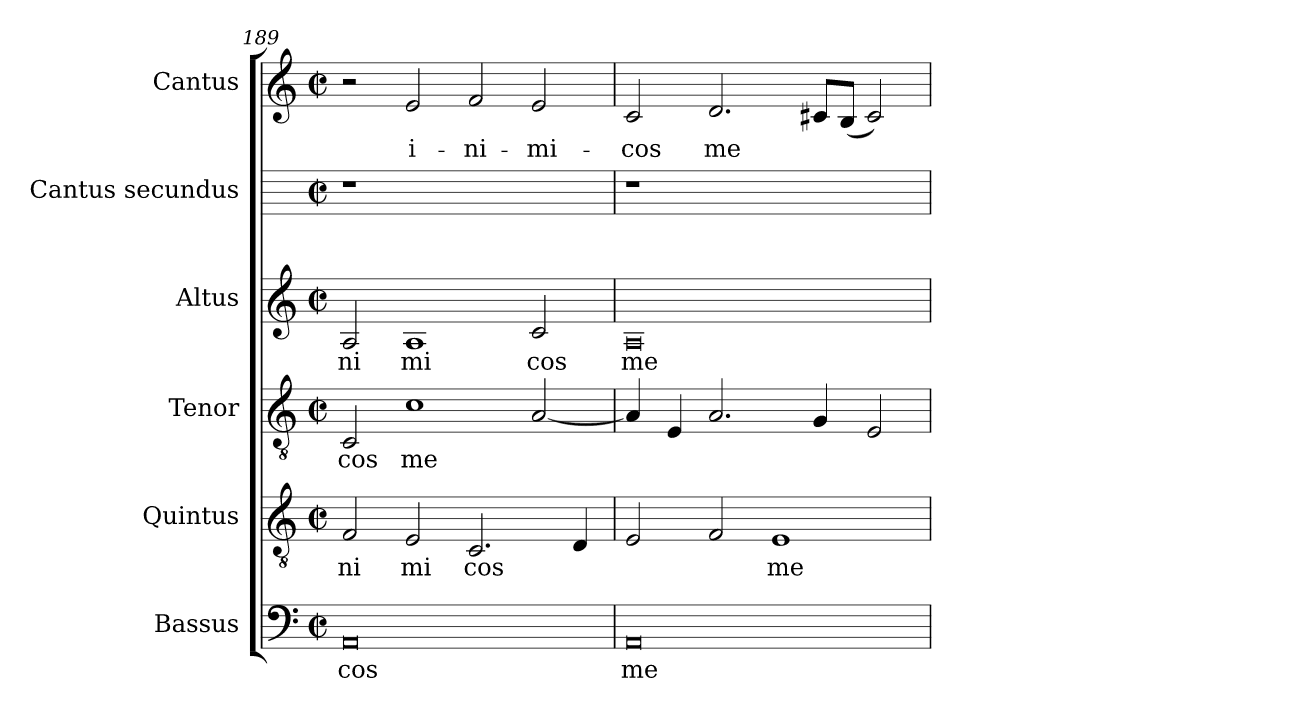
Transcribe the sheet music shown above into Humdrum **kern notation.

**kern	**text	**kern	**text	**kern	**text	**kern	**text	**kern	**kern	**text
*part6	*part6	*part5	*part5	*part4	*part4	*part3	*part3	*part2	*part1	*part1
*staff6	*staff6	*staff5	*staff5	*staff4	*staff4	*staff3	*staff3	*staff2	*staff1	*staff1
*I"Bassus	*	*I"Quintus	*	*I"Tenor	*	*I"Altus	*	*I"Cantus  secundus	*I"Cantus	*
*I'B	*	*I'Q	*	*I'T	*	*I'A	*	*	*I'C	*
*clefF4	*	*clefGv2	*	*clefGv2	*	*clefG2	*	*	*clefG2	*
*k[]	*	*k[]	*	*k[]	*	*k[]	*	*k[]	*k[]	*
*C:	*	*C:	*	*C:	*	*C:	*	*C:	*C:	*
*M2/2	*	*M2/2	*	*M2/2	*	*M2/2	*	*M2/2	*M2/2	*
*met(c|)	*	*met(c|)	*	*met(c|)	*	*met(c|)	*	*met(c|)	*met(c|)	*
=189	=189	=189	=189	=189	=189	=189	=189	=189	=189	=189
!	!LO:LY:b:cj	!	!LO:LY:b:cj	!	!LO:LY:b:cj	!	!LO:LY:b:cj	!	!	!
0AA	cos	2F/	ni	2C/	-cos	2A/	ni	1r	2r	.
!	!	!	!LO:LY:b:cj	!	!LO:LY:b:cj	!	!LO:LY:b:cj	!	!	!LO:LY:b:cj
.	.	2E/	mi	1c	me-	1A	mi	.	2e/	i-
!	!	!	!LO:LY:b:cj	!	!	!	!	!	!	!LO:LY:b:cj
.	.	2.C/	cos	.	.	.	.	1ryy	2f/	-ni-
!	!	!	!	!	!LO:LY:b:cj	!	!LO:LY:b:cj	!	!	!LO:LY:b:cj
.	.	.	.	[<2A/	--	2c/	cos	.	2e/	-mi-
!	!	!	!LO:LY:b:cj	!	!	!	!	!	!	!
.	.	4D/	.	.	.	.	.	.	.	.
=190	=190	=190	=190	=190	=190	=190	=190	=190	=190	=190
!	!LO:LY:b:cj	!	!LO:LY:b:cj	!	!LO:LY:b:cj	!	!LO:LY:b:cj	!	!	!LO:LY:b:cj
0AA	me	2E/	.	4A/]	--	0A	me	1r	2c/	-cos
!	!	!	!	!	!LO:LY:b:cj	!	!	!	!	!
.	.	.	.	4E/	--	.	.	.	.	.
!	!	!	!LO:LY:b:cj	!	!LO:LY:b:cj	!	!	!	!	!LO:LY:b:cj
.	.	2F/	.	2.A/	--	.	.	.	2.d/	me-
!	!	!	!LO:LY:b:cj	!	!	!	!	!	!	!
.	.	1E	me	.	.	.	.	1ryy	.	.
!	!	!	!	!	!LO:LY:b:cj	!	!	!	!	!LO:LY:b:cj
.	.	.	.	4G/	--	.	.	.	8c#/L	--
!	!	!	!	!	!	!	!	!	!	!LO:LY:b:cj
.	.	.	.	.	.	.	.	.	(>8B/J	--
!	!	!	!	!	!LO:LY:b:cj	!	!	!	!	!LO:LY:b:cj
.	.	.	.	2E/	--	.	.	.	2c#/)	--
=	=	=	=	=	=	=	=	=	=	=
*-	*-	*-	*-	*-	*-	*-	*-	*-	*-	*-
